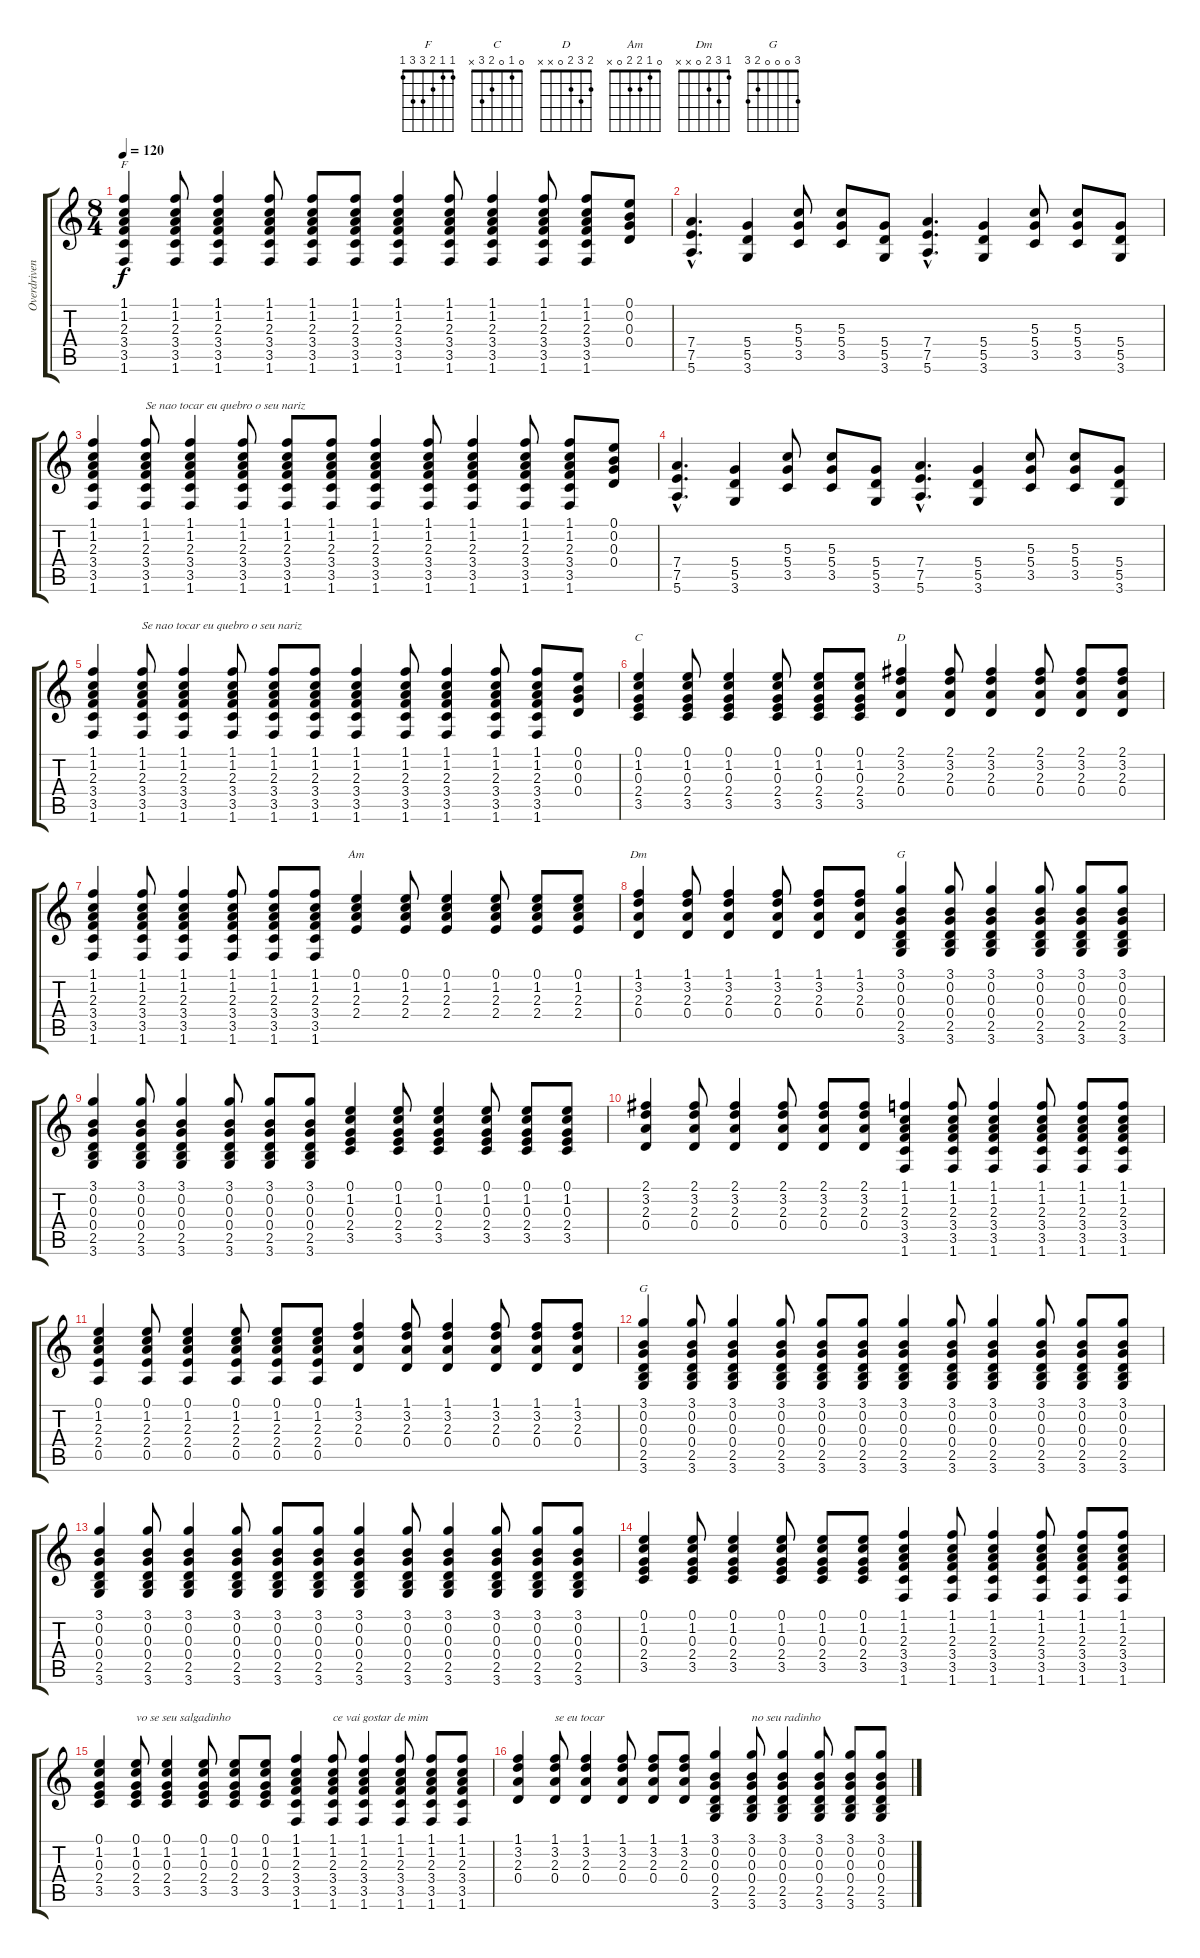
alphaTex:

\track ("Overdriven 1" "Overdriven") {instrument overdrivenguitar}
\staff {score tabs}
\tuning (E4 B3 G3 D3 A2 E2) {hide}
\chord ("F" 1 1 2 3 3 1)
\chord ("C" 0 1 0 2 3 x)
\chord ("D" 2 3 2 0 x x)
\chord ("Am" 0 1 2 2 0 x)
\chord ("Dm" 1 3 2 0 x x)
\chord ("G" 3 3 4 5 5 3)
\chord ("G" 3 0 0 0 2 3)
\ts (8 4)
\tempo 120
\clef g2
\ks c
(1.1 1.2 2.3 3.4 3.5 1.6).4{ch "F" dy f} (1.1 1.2 2.3 3.4 3.5 1.6).8{txt ""} (1.1 1.2 2.3 3.4 3.5 1.6).4 (1.1 1.2 2.3 3.4 3.5 1.6).8 (1.1 1.2 2.3 3.4 3.5 1.6).8 (1.1 1.2 2.3 3.4 3.5 1.6).8 (1.1 1.2 2.3 3.4 3.5 1.6).4 (1.1 1.2 2.3 3.4 3.5 1.6).8 (1.1 1.2 2.3 3.4 3.5 1.6).4 (1.1 1.2 2.3 3.4 3.5 1.6).8 (1.1 1.2 2.3 3.4 3.5 1.6).8 (0.1 0.2 0.3 0.4).8 |
(7.4{hac} 7.5{hac} 5.6{hac}).4{d} (5.4 5.5 3.6).4 (5.3 5.4 3.5).8 (5.3 5.4 3.5).8 (5.4 5.5 3.6).8 (7.4{hac} 7.5{hac} 5.6{hac}).4{d} (5.4 5.5 3.6).4 (5.3 5.4 3.5).8 (5.3 5.4 3.5).8 (5.4 5.5 3.6).8 |
(1.1 1.2 2.3 3.4 3.5 1.6).4 (1.1 1.2 2.3 3.4 3.5 1.6).8{txt "Se nao tocar eu quebro o seu nariz"} (1.1 1.2 2.3 3.4 3.5 1.6).4 (1.1 1.2 2.3 3.4 3.5 1.6).8 (1.1 1.2 2.3 3.4 3.5 1.6).8 (1.1 1.2 2.3 3.4 3.5 1.6).8 (1.1 1.2 2.3 3.4 3.5 1.6).4 (1.1 1.2 2.3 3.4 3.5 1.6).8 (1.1 1.2 2.3 3.4 3.5 1.6).4 (1.1 1.2 2.3 3.4 3.5 1.6).8 (1.1 1.2 2.3 3.4 3.5 1.6).8 (0.1 0.2 0.3 0.4).8 |
(7.4{hac} 7.5{hac} 5.6{hac}).4{d} (5.4 5.5 3.6).4 (5.3 5.4 3.5).8 (5.3 5.4 3.5).8 (5.4 5.5 3.6).8 (7.4{hac} 7.5{hac} 5.6{hac}).4{d} (5.4 5.5 3.6).4 (5.3 5.4 3.5).8 (5.3 5.4 3.5).8 (5.4 5.5 3.6).8 |
(1.1 1.2 2.3 3.4 3.5 1.6).4 (1.1 1.2 2.3 3.4 3.5 1.6).8{txt "Se nao tocar eu quebro o seu nariz"} (1.1 1.2 2.3 3.4 3.5 1.6).4 (1.1 1.2 2.3 3.4 3.5 1.6).8 (1.1 1.2 2.3 3.4 3.5 1.6).8 (1.1 1.2 2.3 3.4 3.5 1.6).8 (1.1 1.2 2.3 3.4 3.5 1.6).4 (1.1 1.2 2.3 3.4 3.5 1.6).8 (1.1 1.2 2.3 3.4 3.5 1.6).4 (1.1 1.2 2.3 3.4 3.5 1.6).8 (1.1 1.2 2.3 3.4 3.5 1.6).8 (0.1 0.2 0.3 0.4).8 |
(0.1 1.2 0.3 2.4 3.5).4{ch "C"} (0.1 1.2 0.3 2.4 3.5).8 (0.1 1.2 0.3 2.4 3.5).4 (0.1 1.2 0.3 2.4 3.5).8 (0.1 1.2 0.3 2.4 3.5).8 (0.1 1.2 0.3 2.4 3.5).8 (2.1 3.2 2.3 0.4).4{ch "D"} (2.1 3.2 2.3 0.4).8 (2.1 3.2 2.3 0.4).4 (2.1 3.2 2.3 0.4).8 (2.1 3.2 2.3 0.4).8 (2.1 3.2 2.3 0.4).8 |
(1.1 1.2 2.3 3.4 3.5 1.6).4 (1.1 1.2 2.3 3.4 3.5 1.6).8 (1.1 1.2 2.3 3.4 3.5 1.6).4 (1.1 1.2 2.3 3.4 3.5 1.6).8 (1.1 1.2 2.3 3.4 3.5 1.6).8 (1.1 1.2 2.3 3.4 3.5 1.6).8 (0.1 1.2 2.3 2.4).4{ch "Am"} (0.1 1.2 2.3 2.4).8 (0.1 1.2 2.3 2.4).4 (0.1 1.2 2.3 2.4).8 (0.1 1.2 2.3 2.4).8 (0.1 1.2 2.3 2.4).8 |
(1.1 3.2 2.3 0.4).4{ch "Dm"} (1.1 3.2 2.3 0.4).8 (1.1 3.2 2.3 0.4).4 (1.1 3.2 2.3 0.4).8 (1.1 3.2 2.3 0.4).8 (1.1 3.2 2.3 0.4).8 (3.1 0.2 0.3 0.4 2.5 3.6).4{ch "G"} (3.1 0.2 0.3 0.4 2.5 3.6).8 (3.1 0.2 0.3 0.4 2.5 3.6).4 (3.1 0.2 0.3 0.4 2.5 3.6).8 (3.1 0.2 0.3 0.4 2.5 3.6).8 (3.1 0.2 0.3 0.4 2.5 3.6).8 |
(3.1 0.2 0.3 0.4 2.5 3.6).4 (3.1 0.2 0.3 0.4 2.5 3.6).8 (3.1 0.2 0.3 0.4 2.5 3.6).4 (3.1 0.2 0.3 0.4 2.5 3.6).8 (3.1 0.2 0.3 0.4 2.5 3.6).8 (3.1 0.2 0.3 0.4 2.5 3.6).8 (0.1 1.2 0.3 2.4 3.5).4 (0.1 1.2 0.3 2.4 3.5).8 (0.1 1.2 0.3 2.4 3.5).4 (0.1 1.2 0.3 2.4 3.5).8 (0.1 1.2 0.3 2.4 3.5).8 (0.1 1.2 0.3 2.4 3.5).8 |
(2.1 3.2 2.3 0.4).4 (2.1 3.2 2.3 0.4).8 (2.1 3.2 2.3 0.4).4 (2.1 3.2 2.3 0.4).8 (2.1 3.2 2.3 0.4).8 (2.1 3.2 2.3 0.4).8 (1.1 1.2 2.3 3.4 3.5 1.6).4 (1.1 1.2 2.3 3.4 3.5 1.6).8 (1.1 1.2 2.3 3.4 3.5 1.6).4 (1.1 1.2 2.3 3.4 3.5 1.6).8 (1.1 1.2 2.3 3.4 3.5 1.6).8 (1.1 1.2 2.3 3.4 3.5 1.6).8 |
(0.1 1.2 2.3 2.4 0.5).4 (0.1 1.2 2.3 2.4 0.5).8 (0.1 1.2 2.3 2.4 0.5).4 (0.1 1.2 2.3 2.4 0.5).8 (0.1 1.2 2.3 2.4 0.5).8 (0.1 1.2 2.3 2.4 0.5).8 (1.1 3.2 2.3 0.4).4 (1.1 3.2 2.3 0.4).8 (1.1 3.2 2.3 0.4).4 (1.1 3.2 2.3 0.4).8 (1.1 3.2 2.3 0.4).8 (1.1 3.2 2.3 0.4).8 |
(3.1 0.2 0.3 0.4 2.5 3.6).4{ch "G"} (3.1 0.2 0.3 0.4 2.5 3.6).8 (3.1 0.2 0.3 0.4 2.5 3.6).4 (3.1 0.2 0.3 0.4 2.5 3.6).8 (3.1 0.2 0.3 0.4 2.5 3.6).8 (3.1 0.2 0.3 0.4 2.5 3.6).8 (3.1 0.2 0.3 0.4 2.5 3.6).4 (3.1 0.2 0.3 0.4 2.5 3.6).8 (3.1 0.2 0.3 0.4 2.5 3.6).4 (3.1 0.2 0.3 0.4 2.5 3.6).8 (3.1 0.2 0.3 0.4 2.5 3.6).8 (3.1 0.2 0.3 0.4 2.5 3.6).8 |
(3.1 0.2 0.3 0.4 2.5 3.6).4 (3.1 0.2 0.3 0.4 2.5 3.6).8 (3.1 0.2 0.3 0.4 2.5 3.6).4 (3.1 0.2 0.3 0.4 2.5 3.6).8 (3.1 0.2 0.3 0.4 2.5 3.6).8 (3.1 0.2 0.3 0.4 2.5 3.6).8 (3.1 0.2 0.3 0.4 2.5 3.6).4 (3.1 0.2 0.3 0.4 2.5 3.6).8 (3.1 0.2 0.3 0.4 2.5 3.6).4 (3.1 0.2 0.3 0.4 2.5 3.6).8 (3.1 0.2 0.3 0.4 2.5 3.6).8 (3.1 0.2 0.3 0.4 2.5 3.6).8 |
(0.1 1.2 0.3 2.4 3.5).4{volume 14} (0.1 1.2 0.3 2.4 3.5).8{txt ""} (0.1 1.2 0.3 2.4 3.5).4 (0.1 1.2 0.3 2.4 3.5).8 (0.1 1.2 0.3 2.4 3.5).8 (0.1 1.2 0.3 2.4 3.5).8 (1.1 1.2 2.3 3.4 3.5 1.6).4 (1.1 1.2 2.3 3.4 3.5 1.6).8{txt ""} (1.1 1.2 2.3 3.4 3.5 1.6).4 (1.1 1.2 2.3 3.4 3.5 1.6).8 (1.1 1.2 2.3 3.4 3.5 1.6).8 (1.1 1.2 2.3 3.4 3.5 1.6).8 |
(0.1 1.2 0.3 2.4 3.5).4 (0.1 1.2 0.3 2.4 3.5).8{txt "vo se seu salgadinho"} (0.1 1.2 0.3 2.4 3.5).4 (0.1 1.2 0.3 2.4 3.5).8 (0.1 1.2 0.3 2.4 3.5).8 (0.1 1.2 0.3 2.4 3.5).8 (1.1 1.2 2.3 3.4 3.5 1.6).4 (1.1 1.2 2.3 3.4 3.5 1.6).8{txt "ce vai gostar de mim"} (1.1 1.2 2.3 3.4 3.5 1.6).4 (1.1 1.2 2.3 3.4 3.5 1.6).8 (1.1 1.2 2.3 3.4 3.5 1.6).8 (1.1 1.2 2.3 3.4 3.5 1.6).8 |
(1.1 3.2 2.3 0.4).4 (1.1 3.2 2.3 0.4).8{txt "se eu tocar "} (1.1 3.2 2.3 0.4).4 (1.1 3.2 2.3 0.4).8 (1.1 3.2 2.3 0.4).8 (1.1 3.2 2.3 0.4).8 (3.1 0.2 0.3 0.4 2.5 3.6).4 (3.1 0.2 0.3 0.4 2.5 3.6).8{txt "no seu radinho"} (3.1 0.2 0.3 0.4 2.5 3.6).4 (3.1 0.2 0.3 0.4 2.5 3.6).8 (3.1 0.2 0.3 0.4 2.5 3.6).8 (3.1 0.2 0.3 0.4 2.5 3.6).8
